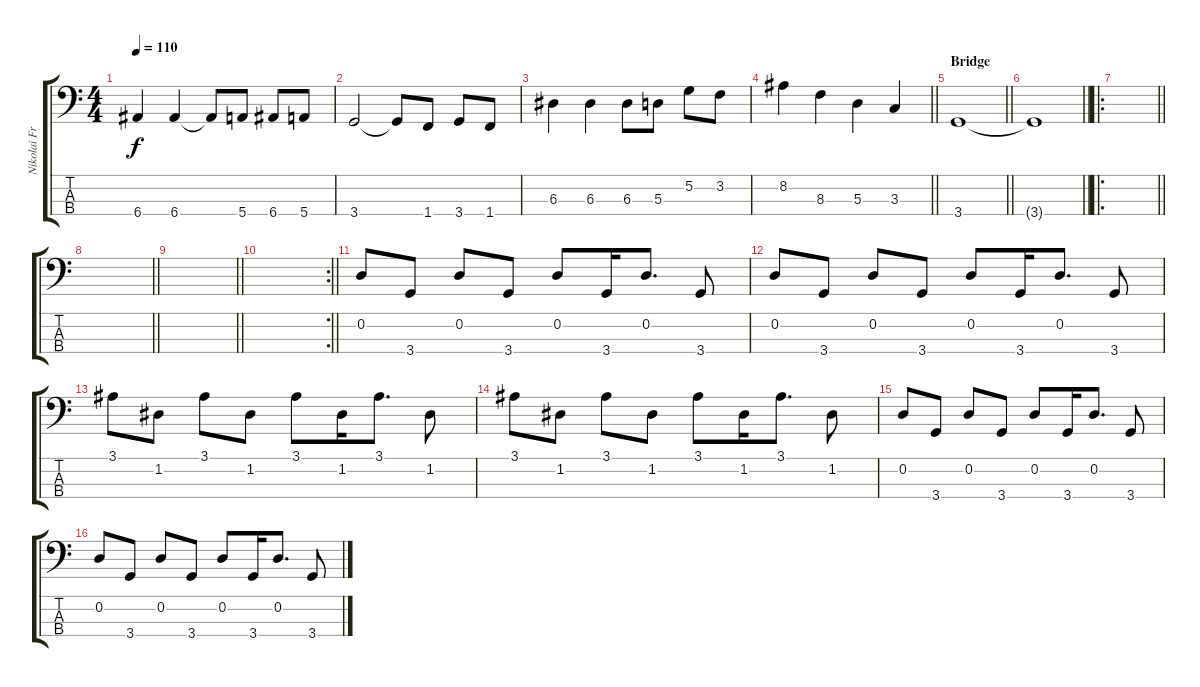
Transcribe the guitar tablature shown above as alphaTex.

\track ("Nikolai Fraiture" "Nikolai Fr") {instrument electricbasspick}
\staff {score tabs}
\tuning (G2 D2 A1 E1) {hide}
\ts (4 4)
\tempo 110
\clef f4
\ks c
6.4.4{dy f} 6.4.4 6.4{t}.8 5.4.8 6.4.8 5.4.8 |
3.4.2 3.4{t}.8 1.4.8 3.4.8 1.4.8 |
6.3.4 6.3.4 6.3.8 5.3.8 5.2.8 3.2.8 |
\barLineRight lightlight
8.2.4 8.3.4 5.3.4 3.3.4 |
\section ("" "Bridge")
\barLineRight lightlight
3.4.1 |
\barLineRight lightlight
3.4{t}.1 |
\ro
\barLineRight lightlight
|
\barLineRight lightlight
|
\barLineRight lightlight
|
\rc 2
\barLineRight lightlight
|
0.2.8 3.4.8 0.2.8 3.4.8 0.2.8 3.4.16 0.2.8{d} 3.4.8 |
0.2.8 3.4.8 0.2.8 3.4.8 0.2.8 3.4.16 0.2.8{d} 3.4.8 |
3.1.8 1.2.8 3.1.8 1.2.8 3.1.8 1.2.16 3.1.8{d} 1.2.8 |
3.1.8 1.2.8 3.1.8 1.2.8 3.1.8 1.2.16 3.1.8{d} 1.2.8 |
0.2.8 3.4.8 0.2.8 3.4.8 0.2.8 3.4.16 0.2.8{d} 3.4.8 |
0.2.8 3.4.8 0.2.8 3.4.8 0.2.8 3.4.16 0.2.8{d} 3.4.8
